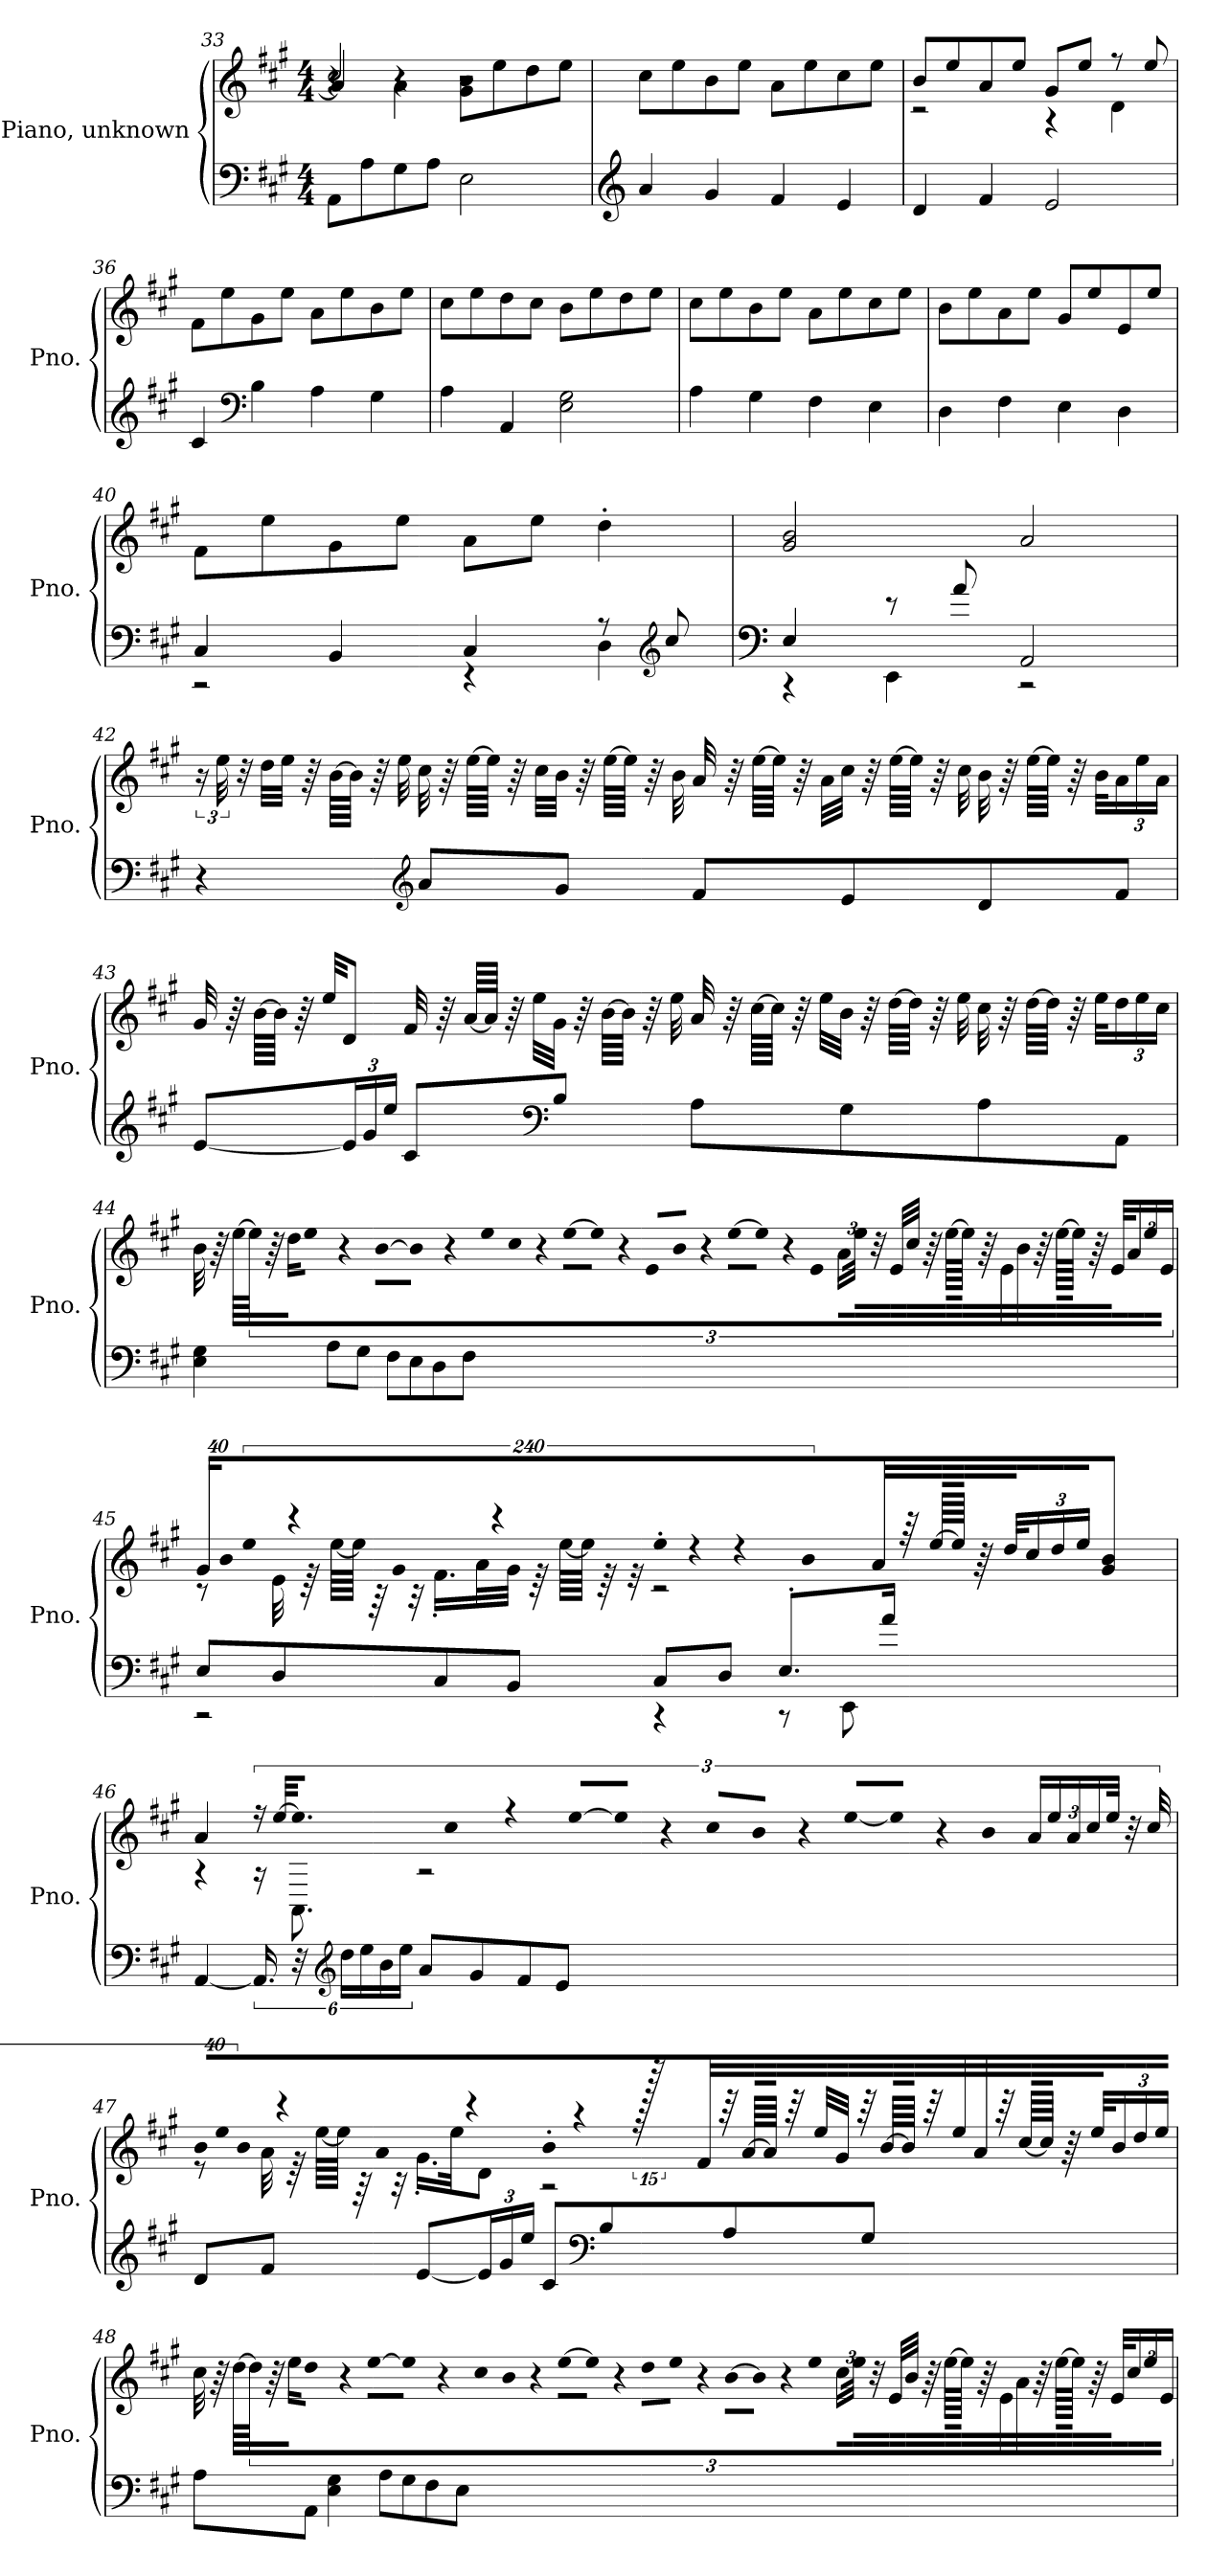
**kern	**kern
*part1	*part1
*staff2	*staff1
*I"Piano, unknown	*
*I'Pno.	*
*clefF4	*clefG2
*k[f#c#g#]	*k[f#c#g#]
*M4/4	*M4/4
=33	=33
*	*^
*	*	*^
8AA\L	2cc#/	4r	4a/]
8A\	.	.	.
8G#\	.	4a\	4r
8A\J	.	.	.
2E\	2r	8g#\ 8b\L	2r
.	.	8ee\	.
.	.	8dd\	.
.	.	8ee\J	.
*	*v	*v	*v
=34	=34
*clefG2	*
4a/	8cc#\L
.	8ee\
4g#/	8b\
.	8ee\J
4f#/	8a\L
.	8ee\
4e/	8cc#\
.	8ee\J
=35	=35
*	*^
4d/	8b/L	2r
.	8ee/	.
4f#/	8a/	.
.	8ee/J	.
2e/	8g#/L	4r
.	8ee/J	.
.	8r	4d\
.	8ee/	.
*	*v	*v
!!LO:LB:g=z
=36	=36
4c#/	8f#\L
.	8ee\
*clefF4	*
4B\	8g#\
.	8ee\J
4A\	8a\L
.	8ee\
4G#\	8b\
.	8ee\J
=37	=37
4A\	8cc#\L
.	8ee\
4AA/	8dd\
.	8cc#\J
2E\ 2G#\	8b\L
.	8ee\
.	8dd\
.	8ee\J
=38	=38
4A\	8cc#\L
.	8ee\
4G#\	8b\
.	8ee\J
4F#\	8a\L
.	8ee\
4E\	8cc#\
.	8ee\J
=39	=39
4D\	8b\L
.	8ee\
4F#\	8a\
.	8ee\J
4E\	8g#/L
.	8ee/
4D\	8e/
.	8ee/J
!!LO:LB:g=z
=40	=40
*^	*
4C#/	2r	8f#\L
.	.	8ee\
4BB/	.	8g#\
.	.	8ee\J
4C#/	4r	8a\L
.	.	8ee\J
8r	4D\	4dd'\
*clefG2	*	*
8cc#/	.	.
=41	=41	=41
*clefF4	*	*
4E/	4r	2g#/ 2b/
8r	4EE\	.
8a/	.	.
2AA/	2r	2a/
*v	*v	*
!!LO:PB:g=z
=42	=42
4r	24r
.	48ee\
.	32r
.	32dd\LLL
.	32ee\JJJ
.	64r
.	[64b\LLLL
.	64b\JJJJ]
.	64r
.	32ee\
*clefG2	*
8a/L	32cc#\
.	64r
.	[64ee\LLLL
.	64ee\JJJJ]
.	64r
.	32cc#\LLL
8g#/J	32b\JJJ
.	64r
.	[64ee\LLLL
.	64ee\JJJJ]
.	64r
.	32b\
8f#/L	32a/
.	64r
.	[64ee\LLLL
.	64ee\JJJJ]
.	64r
.	32a\LLL
8e/	32cc#\JJJ
.	64r
.	[64ee\LLLL
.	64ee\JJJJ]
.	64r
.	32cc#\
8d/	32b\
.	64r
.	[64ee\LLLL
.	64ee\JJJJ]
.	64r
.	32b\KLL
*	*Xbrackettup
8f#/J	24a\
.	24ee\
.	24a\JJ
!!LO:LB:g=z
=43	=43
[8e/L	32g#/
.	64r
.	[64b\LLLL
.	64b\JJJJ]
.	64r
.	32ee/KKL
*Xbrackettup	*
24e/L]	8d/J
24g#/	.
24ee/JJ	.
8c#/L	32f#/
.	64r
.	[64a/LLLL
.	64a/JJJJ]
.	64r
.	32ee\LLL
*clefF4	*
8B/J	32g#\JJJ
.	64r
.	[64b\LLLL
.	64b\JJJJ]
.	64r
.	32ee\
8A\L	32a/
.	64r
.	[64cc#\LLLL
.	64cc#\JJJJ]
.	64r
.	32ee\LLL
8G#\	32b\JJJ
.	64r
.	[64dd\LLLL
.	64dd\JJJJ]
.	64r
.	32ee\
8A\	32cc#\
.	64r
.	[64dd\LLLL
.	64dd\JJJJ]
.	64r
.	32ee\KLL
8AA\J	24dd\
.	24ee\
.	24cc#\JJ
!!LO:LB:g=z
=44	=44
4E\ 4G#\	32b\
.	64r
.	[64ee\LLLL
*	*brackettup
.	96ee\JJJJ]
.	96r
.	24dd\LL
.	32ee\JJk
.	64r
.	[64b\LLLL
.	64b\JJJJ]
.	64r
.	32ee\
8A\L	32cc#\
.	64r
.	[64ee\LLLL
.	64ee\JJJJ]
.	64r
.	32e/LLL
8G#\J	32b/JJJ
.	64r
.	[64ee\LLLL
.	64ee\JJJJ]
.	64r
.	32e/
*	*Xbrackettup
8F#\L	24a\LL
.	48ee\JJk
.	32r
.	32e/LLL
8E\	32cc#/JJJ
.	64r
.	[64ee\LLLL
.	64ee\JJJJ]
.	64r
.	32e/
8D\	32b\
.	64r
.	[64ee\LLLL
.	64ee\JJJJ]
.	64r
.	32e/KLL
8F#\J	24a/
.	24ee/
.	24e/JJ
!!LO:LB:g=z
=45	=45
*^	*
*	*	*brackettup
!	!	!LO:N:vis=32
*	*	*^
8E/L	2r	640%23g#/LLL	8r
!	!	!LO:N:vis=32	!
.	.	640%23b/J	.
!	!	!LO:N:vis=16	!
.	.	1920%137ee/JJ	.
8D/	.	.	32e\
!	!	!LO:N:vis=16	!
.	.	1920%137r	.
.	.	.	64r
.	.	.	[64ee\LLLL
.	.	.	64ee\JJJJ]
.	.	.	64r
!	!	!LO:N:vis=32	!
.	.	640%23g#/	.
.	.	.	32r
8C#/	.	.	16.f#'\LL
!	!	!LO:N:vis=32	!
.	.	640%23r	.
!	!	!LO:N:vis=16	!
.	.	1920%137ee'/	.
.	.	.	32a\L
!	!	!LO:N:vis=16	!
.	.	1920%137r	.
8BB/J	.	.	32g#\JJJ
.	.	.	64r
.	.	.	[64ee\LLLL
!	!	!LO:N:vis=32	!
.	.	640%23r	.
.	.	.	64ee\JJJJ]
.	.	.	64r
!	!	!LO:N:vis=32	!
.	.	640%23b/	.
.	.	.	32r
8C#/L	4r	.	2r
.	.	32a/	.
.	.	64r	.
.	.	[64ee/LLLL	.
.	.	64ee/JJJJ]	.
.	.	64r	.
.	.	32dd/KLL	.
8D/J	.	.	.
*	*	*Xbrackettup	*
.	.	24cc#/	.
.	.	24dd/	.
.	.	24ee/JJ	.
8.E'/L	8r	.	.
.	.	4g#/ 4b/	.
.	8EE\	.	.
16a/Jk	.	.	.
960ryy	960ryy	.	960ryy
*v	*v	*	*
!!LO:LB:g=z	!!
=46	=46	=46
[4AA/	4a/	4r
*brackettup	*brackettup	*
24.AA/]	24r	16r
.	[48ee/KKL	.
48r	8.ee/J]	8.AA\
*clefG2	*	*
24dd\LL	.	.
*Xbrackettup	*	*
24ee\	.	.
24b\	.	.
24ee\JJ	.	.
8a/L	32cc#/	2r
.	64r	.
.	[64ee/LLLL	.
.	64ee/JJJJ]	.
.	64r	.
.	32cc#/LLL	.
8g#/	32b/JJJ	.
.	64r	.
.	[64ee/LLLL	.
.	64ee/JJJJ]	.
.	64r	.
.	32b/	.
*	*Xbrackettup	*
8f#/	24a/LL	.
.	24ee/	.
.	24a/	.
8e/J	24cc#/	.
.	48ee/JJk	.
.	32r	.
.	32cc#/	.
!!LO:LB:g=z	!!
=47	=47	=47
*	*brackettup	*
!	!LO:N:vis=32	!
8d/L	640%23b/LLL	8r
!	!LO:N:vis=32	!
.	640%23ee/J	.
!	!LO:N:vis=16	!
.	1920%137b/JJ	.
8f#/J	.	32a\
!	!LO:N:vis=16	!
.	1920%137r	.
.	.	64r
.	.	[64ee\LLLL
.	.	64ee\JJJJ]
.	.	64r
!	!LO:N:vis=32	!
.	640%23a/	.
.	.	32r
[8e/L	.	16.g#'\LL
!	!LO:N:vis=32	!
.	640%23r	.
!	!LO:N:vis=16	!
.	1920%137b'/	.
.	.	32ee\JK
.	640%91r	.
24e/L]	.	8d\J
24g#/	.	.
24ee/JJ	.	.
8c#/L	1920r	2r
.	32f#/	.
.	64r	.
.	[64a/LLLL	.
.	64a/JJJJ]	.
.	64r	.
.	32ee/LLL	.
*clefF4	*	*
8B/	.	.
.	32g#/JJJ	.
.	64r	.
.	[64b/LLLL	.
.	64b/JJJJ]	.
.	64r	.
.	32ee/	.
8A/	.	.
.	32a/	.
.	64r	.
.	[64cc#/LLLL	.
.	64cc#/JJJJ]	.
.	64r	.
.	32ee/KLL	.
8G#/J	.	.
*	*Xbrackettup	*
.	24b/	.
.	24dd/	.
.	24ee/JJ	.
1920ryy	.	1920ryy
*	*v	*v
!!LO:PB:g=z
=48	=48
8A\L	32cc#\
.	64r
.	[64dd\LLLL
*	*brackettup
.	96dd\JJJJ]
.	96r
.	24ee\LL
8AA\J	32dd\JJk
.	64r
.	[64ee\LLLL
.	64ee\JJJJ]
.	64r
.	32cc#\
4E\ 4G#\	32b\
.	64r
.	[64ee\LLLL
.	64ee\JJJJ]
.	64r
.	32dd\LLL
.	32ee\JJJ
.	64r
.	[64b\LLLL
.	64b\JJJJ]
.	64r
.	32ee\
*	*Xbrackettup
8A\L	24cc#\LL
.	48ee\JJk
.	32r
.	32e/LLL
8G#\	32b/JJJ
.	64r
.	[64ee\LLLL
.	64ee\JJJJ]
.	64r
.	32e/
8F#\	32a/
.	64r
.	[64ee\LLLL
.	64ee\JJJJ]
.	64r
.	32e/KLL
8E\J	24cc#/
.	24ee/
.	24e/JJ
=	=
*-	*-
